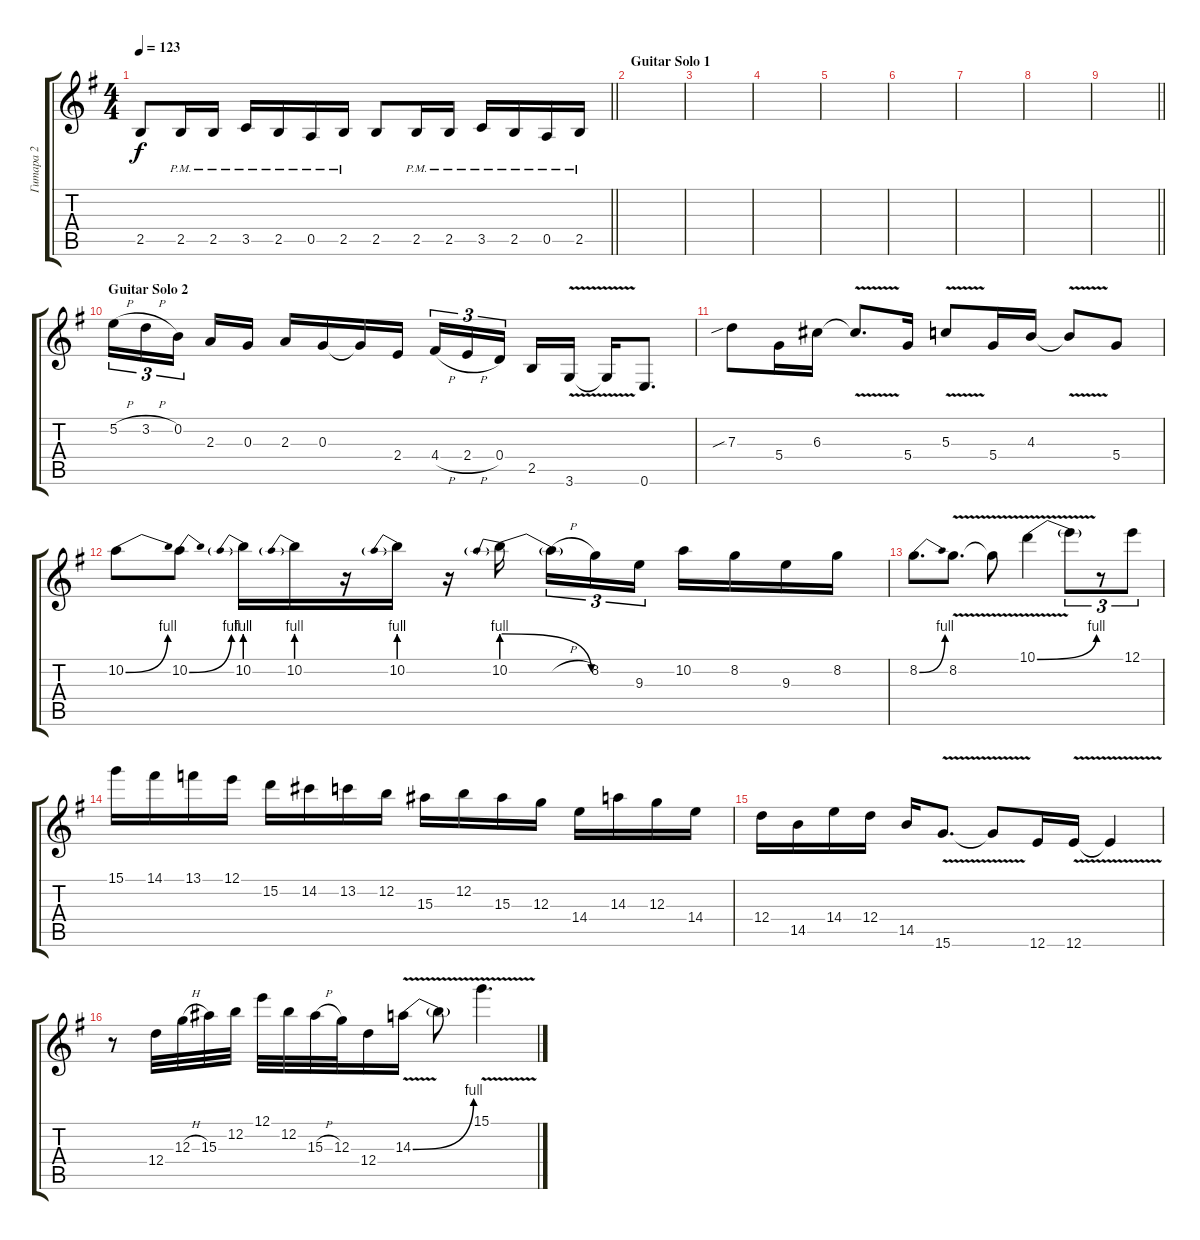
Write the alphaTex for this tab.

\track ("Гитара 2" "Гитара 2") {instrument distortionguitar}
\staff {score tabs}
\tuning (E4 B3 G3 D3 A2 E2) {hide}
\ts (4 4)
\tempo 123
\clef g2
\barLineRight lightlight
\ks eminor
2.5.8{dy f} 2.5{pm}.16 2.5{pm}.16 3.5{pm}.16 2.5{pm}.16 0.5{pm}.16 2.5{pm}.16 2.5.8 2.5{pm}.16 2.5{pm}.16 3.5{pm}.16 2.5{pm}.16 0.5{pm}.16 2.5{pm}.16 |
\section ("" "Guitar Solo 1")
|
|
|
|
|
|
|
\barLineRight lightlight
|
\section ("" "Guitar Solo 2")
5.2{h}.16{tu (3 2) volume 10} 3.2{h}.16{tu (3 2)} 0.2.16{tu (3 2) beam splitsecondary} 2.3.16 0.3.16 2.3.16 0.3.16 0.3{t}.16 2.4.16 4.4{h}.16{tu (3 2)} 2.4{h}.16{tu (3 2)} 0.4.16{tu (3 2) beam splitsecondary} 2.5.16 3.6{v}.16 3.6{t}.16 0.6.8{d} |
7.3{sib}.8 5.4.16 6.3.16 6.3{v t}.8{d} 5.4.16 5.3{v}.8 5.4.16 4.3.16 4.3{v t}.8 5.4.8 |
10.2{be (bend 0 0 60 4)}.8 10.2{be (bend 0 0 60 4)}.8 10.2{be (prebend 0 4 60 4)}.16 10.2{be (prebend 0 4 60 4)}.16 r.16 10.2{be (prebend 0 4 60 4)}.16 r.16 10.2{be (prebendrelease 0 4 60 0)}.16{beam splitsecondary} 10.2{h t}.16{tu (3 2)} 8.2.16{tu (3 2)} 9.3.16{tu (3 2)} 10.2.16 8.2.16 9.3.16 8.2.16 |
8.2{be (bend 0 0 60 4)}.8{d} 8.2{v}.8{d} 8.2{t}.8 10.1{be (bend 0 0 60 4) v}.4 10.1{t}.8{tu (3 2)} r.8{tu (3 2)} 12.1.8{tu (3 2)} |
15.1.16 14.1.16 13.1.16 12.1.16 15.2.16 14.2.16 13.2.16 12.2.16 15.3.16 12.2.16 15.3.16 12.3.16 14.4.16 14.3.16 12.3.16 14.4.16 |
12.4.16 14.5.16 14.4.16 12.4.16 14.5.16 15.6{v}.8{d} 15.6{t}.8 12.6.16 12.6{v}.16 12.6{t}.4 |
r.8 12.4.32 12.3{h}.32 15.3.32 12.2.32 12.1.32 12.2.32 15.3{h}.32 12.3.32 12.4.16 14.3{be (bend 0 0 60 4) v}.16 14.3{t}.8 15.1{v}.4{d}
